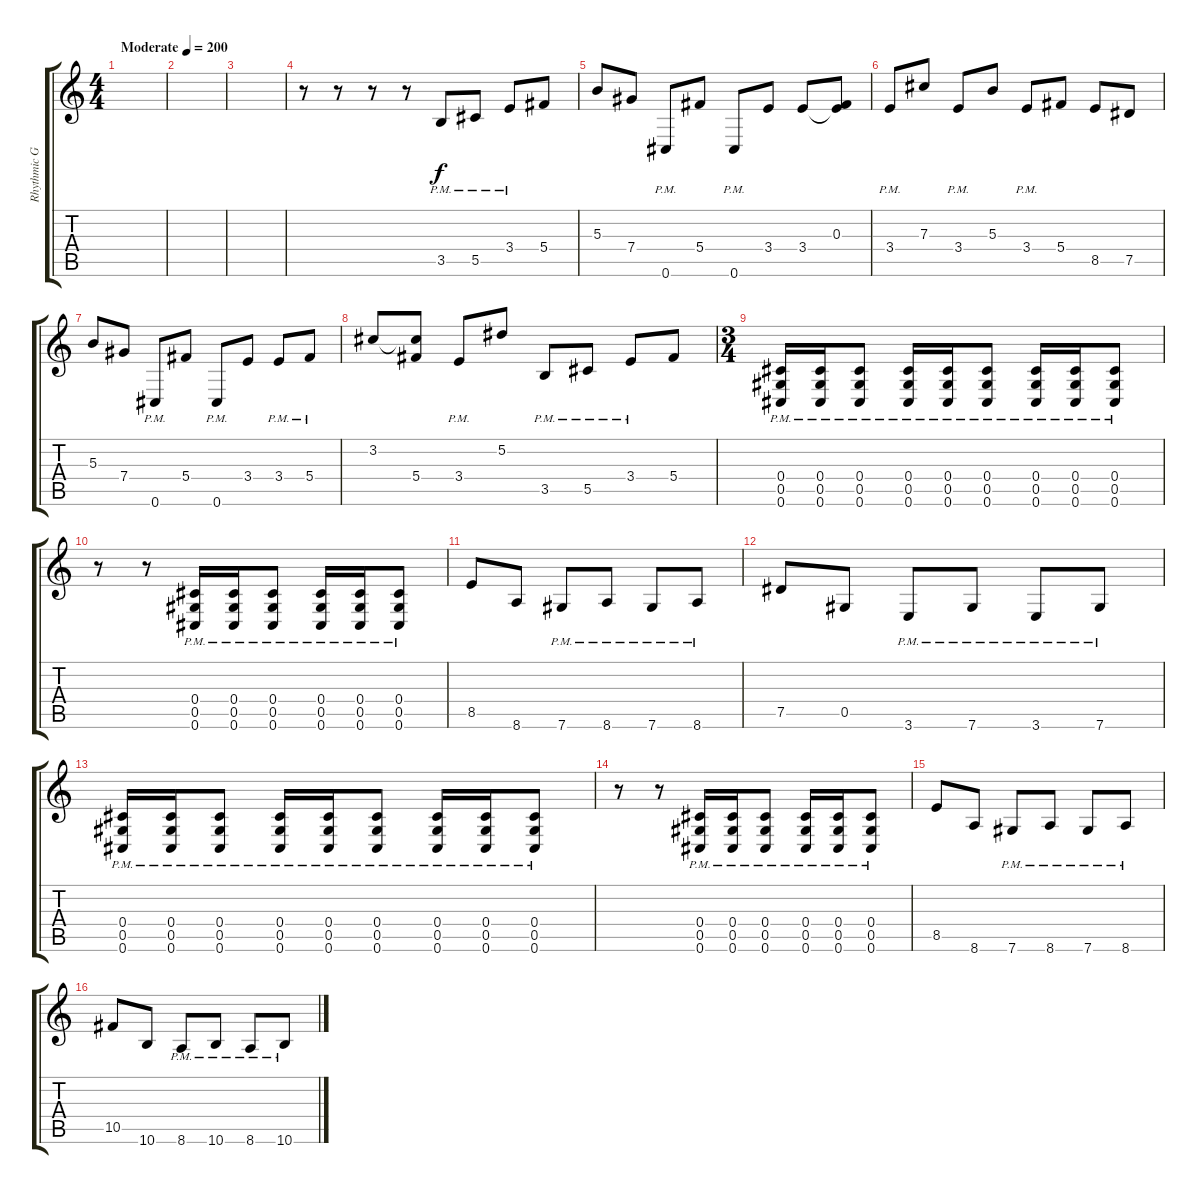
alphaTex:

\track ("Rhythmic Guitar" "Rhythmic G") {instrument distortionguitar}
\staff {score tabs}
\tuning (Eb4 Bb3 Gb3 Db3 Ab2 Db2) {hide}
\ts (4 4)
\tempo (200 "Moderate")
\clef g2
\ks c
|
|
|
r.8 r.8 r.8 r.8 3.5{pm}.8 5.5{pm}.8 3.4{pm}.8 5.4.8 |
5.3.8 7.4.8 0.6{pm}.8 5.4.8 0.6{pm}.8 3.4.8 3.4.8 (0.3 3.4{t}).8 |
3.4{pm}.8 7.3.8 3.4{pm}.8 5.3.8 3.4{pm}.8 5.4.8 8.5.8 7.5.8 |
5.3.8 7.4.8 0.6{pm}.8 5.4.8 0.6{pm}.8 3.4.8 3.4{pm}.8 5.4{pm}.8 |
3.2.8 (3.2{t} 5.4).8 3.4{pm}.8 5.2.8 3.5{pm}.8 5.5{pm}.8 3.4{pm}.8 5.4.8 |
\ts (3 4)
(0.4{pm} 0.5{pm} 0.6{pm}).16 (0.4{pm} 0.5{pm} 0.6{pm}).16 (0.4{pm} 0.5{pm} 0.6{pm}).8 (0.4{pm} 0.5{pm} 0.6{pm}).16 (0.4{pm} 0.5{pm} 0.6{pm}).16 (0.4{pm} 0.5{pm} 0.6{pm}).8 (0.4{pm} 0.5{pm} 0.6{pm}).16 (0.4{pm} 0.5{pm} 0.6{pm}).16 (0.4{pm} 0.5{pm} 0.6{pm}).8 |
r.8 r.8 (0.4{pm} 0.5{pm} 0.6{pm}).16 (0.4{pm} 0.5{pm} 0.6{pm}).16 (0.4{pm} 0.5{pm} 0.6{pm}).8 (0.4{pm} 0.5{pm} 0.6{pm}).16 (0.4{pm} 0.5{pm} 0.6{pm}).16 (0.4{pm} 0.5{pm} 0.6{pm}).8 |
8.5.8 8.6.8 7.6{pm}.8 8.6{pm}.8 7.6{pm}.8 8.6{pm}.8 |
7.5.8 0.5.8 3.6{pm}.8 7.6{pm}.8 3.6{pm}.8 7.6{pm}.8 |
(0.4{pm} 0.5{pm} 0.6{pm}).16 (0.4{pm} 0.5{pm} 0.6{pm}).16 (0.4{pm} 0.5{pm} 0.6{pm}).8 (0.4{pm} 0.5{pm} 0.6{pm}).16 (0.4{pm} 0.5{pm} 0.6{pm}).16 (0.4{pm} 0.5{pm} 0.6{pm}).8 (0.4{pm} 0.5{pm} 0.6{pm}).16 (0.4{pm} 0.5{pm} 0.6{pm}).16 (0.4{pm} 0.5{pm} 0.6{pm}).8 |
r.8 r.8 (0.4{pm} 0.5{pm} 0.6{pm}).16 (0.4{pm} 0.5{pm} 0.6{pm}).16 (0.4{pm} 0.5{pm} 0.6{pm}).8 (0.4{pm} 0.5{pm} 0.6{pm}).16 (0.4{pm} 0.5{pm} 0.6{pm}).16 (0.4{pm} 0.5{pm} 0.6{pm}).8 |
8.5.8 8.6.8 7.6{pm}.8 8.6{pm}.8 7.6{pm}.8 8.6{pm}.8 |
10.5.8 10.6.8 8.6{pm}.8 10.6{pm}.8 8.6{pm}.8 10.6{pm}.8
